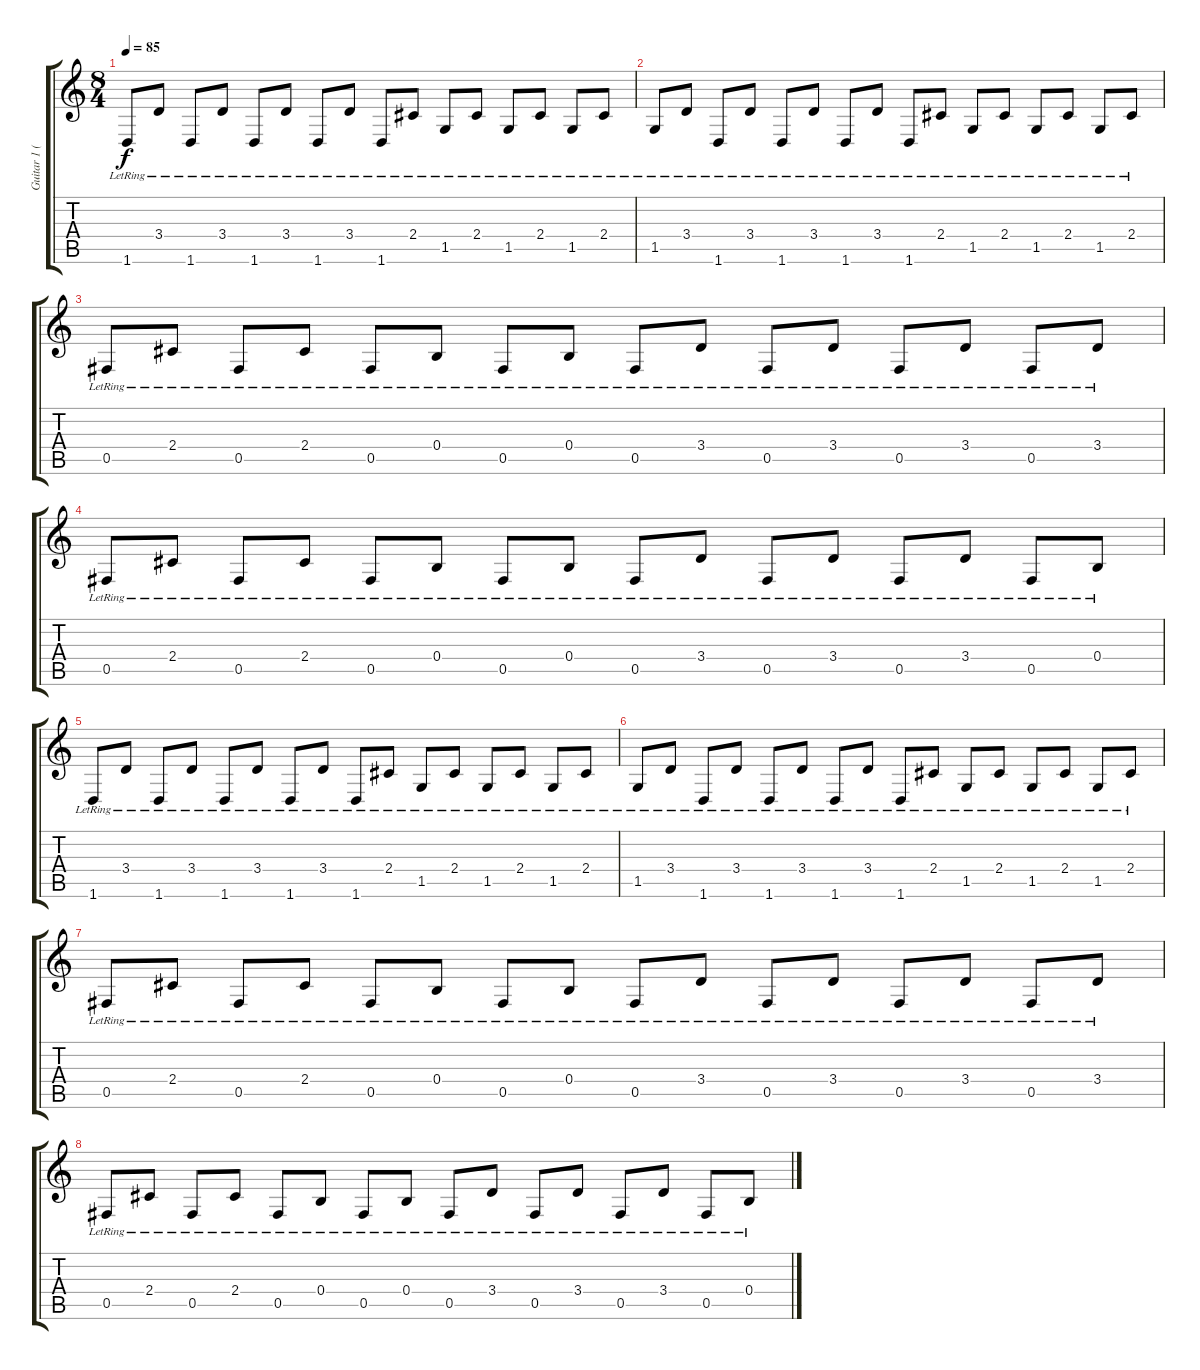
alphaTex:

\track ("Guitar 1 (Clean)" "Guitar 1 (") {instrument electricguitarclean}
\staff {score tabs}
\tuning (Db4 Ab3 E3 B2 Gb2 Db2) {hide}
\ts (8 4)
\tempo 85
\clef g2
\ks c
1.6{lr}.8{dy f} 3.4{lr}.8 1.6{lr}.8 3.4{lr}.8 1.6{lr}.8 3.4{lr}.8 1.6{lr}.8 3.4{lr}.8 1.6{lr}.8 2.4{lr}.8 1.5{lr}.8 2.4{lr}.8 1.5{lr}.8 2.4{lr}.8 1.5{lr}.8 2.4{lr}.8 |
1.5{lr}.8 3.4{lr}.8 1.6{lr}.8 3.4{lr}.8 1.6{lr}.8 3.4{lr}.8 1.6{lr}.8 3.4{lr}.8 1.6{lr}.8 2.4{lr}.8 1.5{lr}.8 2.4{lr}.8 1.5{lr}.8 2.4{lr}.8 1.5{lr}.8 2.4{lr}.8 |
0.5{lr}.8 2.4{lr}.8 0.5{lr}.8 2.4{lr}.8 0.5{lr}.8 0.4{lr}.8 0.5{lr}.8 0.4{lr}.8 0.5{lr}.8 3.4{lr}.8 0.5{lr}.8 3.4{lr}.8 0.5{lr}.8 3.4{lr}.8 0.5{lr}.8 3.4{lr}.8 |
0.5{lr}.8 2.4{lr}.8 0.5{lr}.8 2.4{lr}.8 0.5{lr}.8 0.4{lr}.8 0.5{lr}.8 0.4{lr}.8 0.5{lr}.8 3.4{lr}.8 0.5{lr}.8 3.4{lr}.8 0.5{lr}.8 3.4{lr}.8 0.5{lr}.8 0.4{lr}.8 |
1.6{lr}.8 3.4{lr}.8 1.6{lr}.8 3.4{lr}.8 1.6{lr}.8 3.4{lr}.8 1.6{lr}.8 3.4{lr}.8 1.6{lr}.8 2.4{lr}.8 1.5{lr}.8 2.4{lr}.8 1.5{lr}.8 2.4{lr}.8 1.5{lr}.8 2.4{lr}.8 |
1.5{lr}.8 3.4{lr}.8 1.6{lr}.8 3.4{lr}.8 1.6{lr}.8 3.4{lr}.8 1.6{lr}.8 3.4{lr}.8 1.6{lr}.8 2.4{lr}.8 1.5{lr}.8 2.4{lr}.8 1.5{lr}.8 2.4{lr}.8 1.5{lr}.8 2.4{lr}.8 |
0.5{lr}.8 2.4{lr}.8 0.5{lr}.8 2.4{lr}.8 0.5{lr}.8 0.4{lr}.8 0.5{lr}.8 0.4{lr}.8 0.5{lr}.8 3.4{lr}.8 0.5{lr}.8 3.4{lr}.8 0.5{lr}.8 3.4{lr}.8 0.5{lr}.8 3.4{lr}.8 |
0.5{lr}.8 2.4{lr}.8 0.5{lr}.8 2.4{lr}.8 0.5{lr}.8 0.4{lr}.8 0.5{lr}.8 0.4{lr}.8 0.5{lr}.8 3.4{lr}.8 0.5{lr}.8 3.4{lr}.8 0.5{lr}.8 3.4{lr}.8 0.5{lr}.8 0.4{lr}.8
